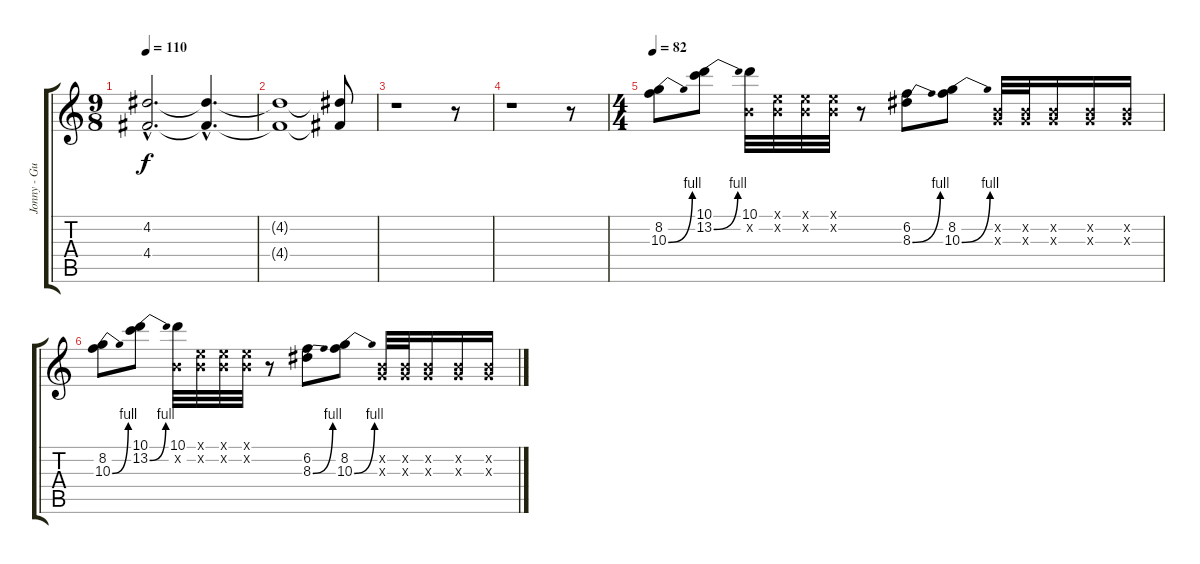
\track ("Jonny - Guitar" "Jonny - Gu") {instrument overdrivenguitar}
\staff {score tabs}
\tuning (E4 B3 G3 D3 A2 E2) {hide}
\ts (9 8)
\tempo 110
\clef g2
\ks c
(4.2{hac t} 4.4{hac t}).2{d dy f} (4.2{hac t} 4.4{hac t}).4{d} |
(4.2{t} 4.4{t}).1 (4.2{t} 4.4{t}).8 |
r.1 r.8 |
r.1 r.8 |
\ts (4 4)
\tempo 82
(8.2 10.3{be (bend 0 0 60 4)}).8{volume 14 instrument overdrivenguitar} (10.1 13.2{be (bend 0 0 60 4)}).8 (10.1 0.2{x}).32 (0.1{x} 0.2{x}).32 (0.1{x} 0.2{x}).32 (0.1{x} 0.2{x}).32 r.8 (6.2 8.3{be (bend 0 0 60 4)}).8 (8.2 10.3{be (bend 0 0 60 4)}).8 (0.2{x} 0.3{x}).32 (0.2{x} 0.3{x}).32 (0.2{x} 0.3{x}).16 (0.2{x} 0.3{x}).16 (0.2{x} 0.3{x}).16 |
(8.2 10.3{be (bend 0 0 60 4)}).8 (10.1 13.2{be (bend 0 0 60 4)}).8 (10.1 0.2{x}).32 (0.1{x} 0.2{x}).32 (0.1{x} 0.2{x}).32 (0.1{x} 0.2{x}).32 r.8 (6.2 8.3{be (bend 0 0 60 4)}).8 (8.2 10.3{be (bend 0 0 60 4)}).8 (0.2{x} 0.3{x}).32 (0.2{x} 0.3{x}).32 (0.2{x} 0.3{x}).16 (0.2{x} 0.3{x}).16 (0.2{x} 0.3{x}).16
